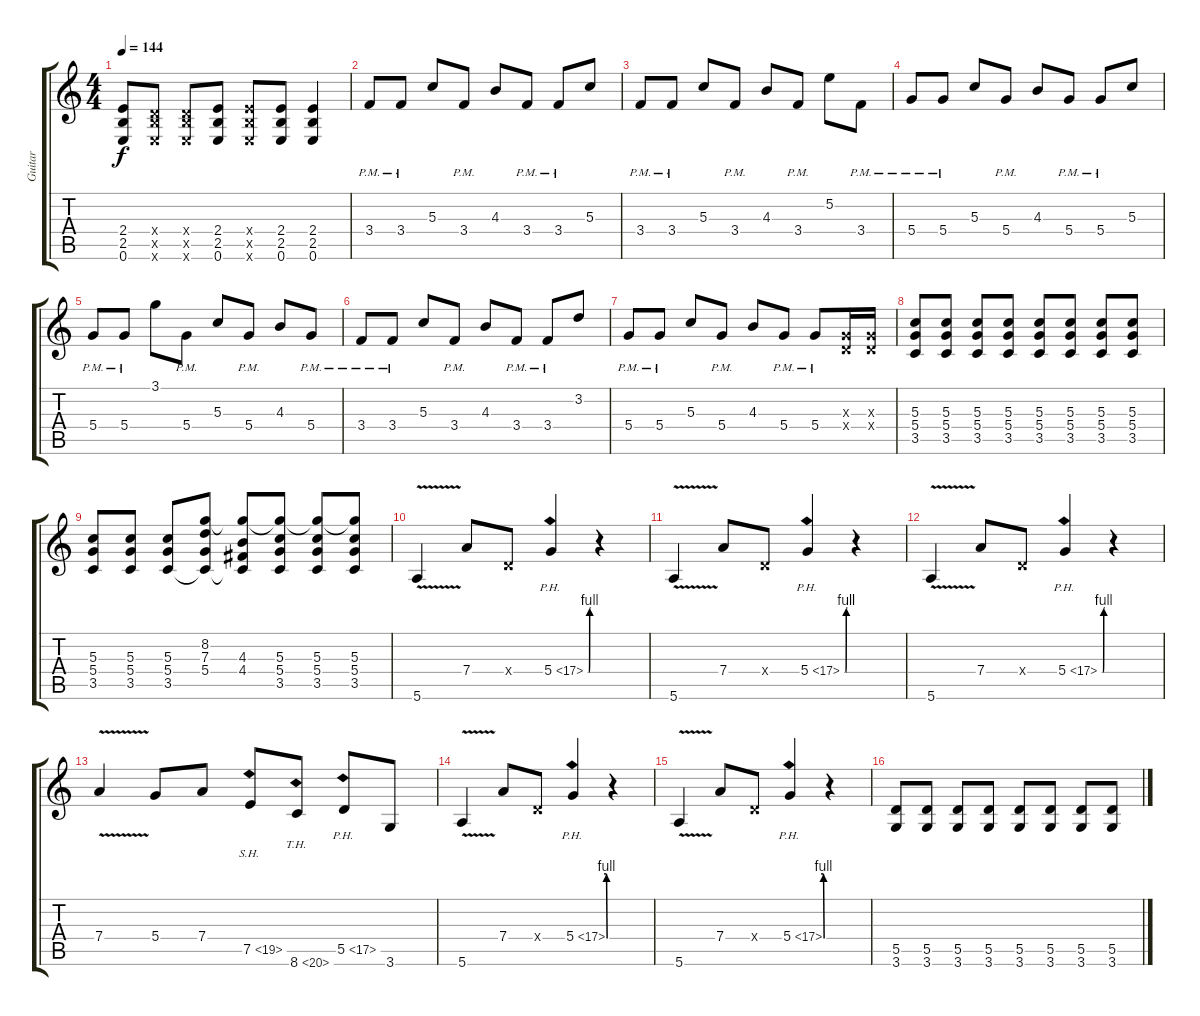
\track ("Guitar" "Guitar") {instrument distortionguitar}
\staff {score tabs}
\tuning (E4 B3 G3 D3 A2 E2) {hide}
\ts (4 4)
\tempo 144
\clef g2
\ks c
(2.4 2.5 0.6).8{dy f} (0.4{x} 2.5{x} 0.6{x}).8 (0.4{x} 2.5{x} 0.6{x}).8 (2.4 2.5 0.6).8 (2.4{x} 2.5{x} 0.6{x}).8 (2.4 2.5 0.6).8 (2.4 2.5 0.6).4 |
3.4{pm}.8 3.4{pm}.8 5.3.8 3.4{pm}.8 4.3.8 3.4{pm}.8 3.4{pm}.8 5.3.8 |
3.4{pm}.8 3.4{pm}.8 5.3.8 3.4{pm}.8 4.3.8 3.4{pm}.8 5.2.8 3.4{pm}.8 |
5.4{pm}.8 5.4{pm}.8 5.3.8 5.4{pm}.8 4.3.8 5.4{pm}.8 5.4{pm}.8 5.3.8 |
5.4{pm}.8 5.4{pm}.8 3.1.8 5.4{pm}.8 5.3.8 5.4{pm}.8 4.3.8 5.4{pm}.8 |
3.4{pm}.8 3.4{pm}.8 5.3.8 3.4{pm}.8 4.3.8 3.4{pm}.8 3.4{pm}.8 3.2.8 |
5.4{pm}.8 5.4{pm}.8 5.3.8 5.4{pm}.8 4.3.8 5.4{pm}.8 5.4{pm}.8 (0.3{x} 0.4{x}).16 (0.3{x} 0.4{x}).16 |
(5.3 5.4 3.5).8 (5.3 5.4 3.5).8 (5.3 5.4 3.5).8 (5.3 5.4 3.5).8 (5.3 5.4 3.5).8 (5.3 5.4 3.5).8 (5.3 5.4 3.5).8 (5.3 5.4 3.5).8 |
(5.3 5.4 3.5).8 (5.3 5.4 3.5).8 (5.3 5.4 3.5).8 (8.2 7.3 5.4 3.5{t}).8 (8.2{t} 4.3 4.4 3.5{t}).8 (8.2{t} 5.3 5.4 3.5).8 (8.2{t} 5.3 5.4 3.5).8 (8.2{t} 5.3 5.4 3.5).8 |
5.6{v}.4 7.4.8 0.4{x}.8 5.4{be (custom 0 0 29 0 35 4 60 4) ph 12}.4 r.4 |
5.6{v}.4 7.4.8 0.4{x}.8 5.4{be (custom 0 0 29 0 35 4 60 4) ph 12}.4 r.4 |
5.6{v}.4 7.4.8 0.4{x}.8 5.4{be (custom 0 0 29 0 35 4 60 4) ph 12}.4 r.4 |
7.4{v}.4 5.4.8 7.4.8 7.5{sh 12}.8 8.6{th 12}.8 5.5{ph 12}.8 3.6.8 |
5.6{v}.4 7.4.8 0.4{x}.8 5.4{be (custom 0 0 29 0 35 4 60 4) ph 12}.4 r.4 |
5.6{v}.4 7.4.8 0.4{x}.8 5.4{be (custom 0 0 29 0 35 4 60 4) ph 12}.4 r.4 |
(5.5 3.6).8 (5.5 3.6).8 (5.5 3.6).8 (5.5 3.6).8 (5.5 3.6).8 (5.5 3.6).8 (5.5 3.6).8 (5.5 3.6).8
